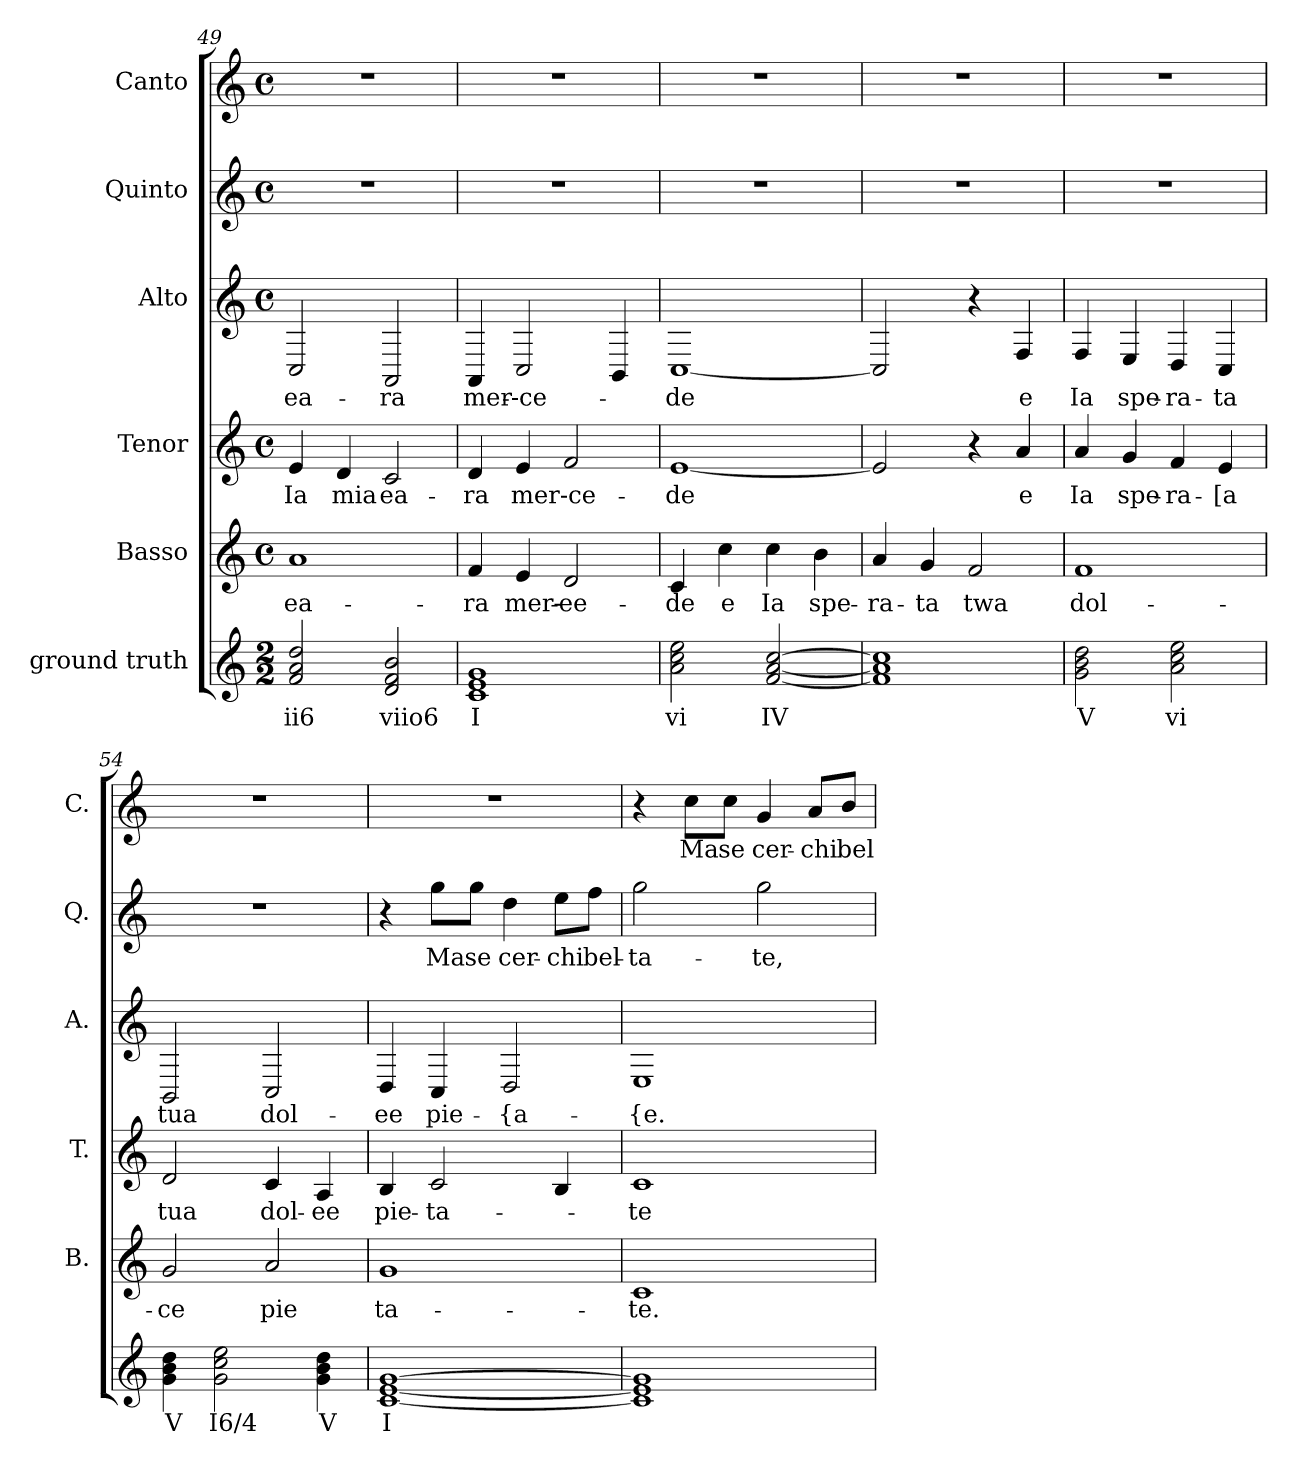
**kern	**text	**kern	**text	**kern	**text	**kern	**text	**kern	**text	**kern	**text
*part6	*part6	*part5	*part5	*part4	*part4	*part3	*part3	*part2	*part2	*part1	*part1
*staff6	*staff6	*staff5	*staff5	*staff4	*staff4	*staff3	*staff3	*staff2	*staff2	*staff1	*staff1
*I"ground truth	*	*I"Basso	*	*I"Tenor	*	*I"Alto	*	*I"Quinto	*	*I"Canto	*
*	*	*I'B.	*	*I'T.	*	*I'A.	*	*I'Q.	*	*I'C.	*
*	*	*clefG2	*	*clefG2	*	*clefG2	*	*clefG2	*	*clefG2	*
*k[]	*	*k[]	*	*k[]	*	*k[]	*	*k[]	*	*k[]	*
*M2/2	*	*M4/4	*	*M4/4	*	*M4/4	*	*M4/4	*	*M4/4	*
*	*	*met(c)	*	*met(c)	*	*met(c)	*	*met(c)	*	*met(c)	*
=49	=49	=49	=49	=49	=49	=49	=49	=49	=49	=49	=49
!	!	!	!LO:LY:b	!	!	!	!	!	!	!	!
!	!	!	!	!	!LO:LY:b	!	!	!	!	!	!
!	!	!	!	!	!	!	!LO:LY:b	!	!	!	!
2f 2a 2dd	ii6	1a	-ea-	4e/	-Ia	2C/	-ea-	1r	.	1r	.
!	!	!	!	!	!LO:LY:b	!	!	!	!	!	!
.	.	.	.	4d/	-mia	.	.	.	.	.	.
!	!	!	!	!	!LO:LY:b	!	!	!	!	!	!
!	!	!	!	!	!	!	!LO:LY:b	!	!	!	!
2d 2f 2b	viio6	.	.	2c/	-ea-	2AA/	-ra	.	.	.	.
=50	=50	=50	=50	=50	=50	=50	=50	=50	=50	=50	=50
!	!	!	!LO:LY:b	!	!	!	!	!	!	!	!
!	!	!	!	!	!LO:LY:b	!	!	!	!	!	!
!	!	!	!	!	!	!	!LO:LY:b	!	!	!	!
1c 1e 1g	I	4f/	-ra	4d/	-ra	4AA/	-mer-	1r	.	1r	.
!	!	!	!LO:LY:b	!	!	!	!	!	!	!	!
!	!	!	!	!	!LO:LY:b	!	!	!	!	!	!
!	!	!	!	!	!	!	!LO:LY:b	!	!	!	!
.	.	4e/	-mer---	4e/	-mer-ce-	2C/	--ce-	.	.	.	.
!	!	!	!LO:LY:b	!	!	!	!	!	!	!	!
.	.	2d/	-ee-	2f/	.	.	.	.	.	.	.
.	.	.	.	.	.	4BB/	.	.	.	.	.
=51	=51	=51	=51	=51	=51	=51	=51	=51	=51	=51	=51
!	!	!	!LO:LY:b	!	!	!	!	!	!	!	!
!	!	!	!	!	!LO:LY:b	!	!	!	!	!	!
!	!	!	!	!	!	!	!LO:LY:b	!	!	!	!
2a 2cc 2ee	vi	4c/	-de	[1e	-de	[1C	-de	1r	.	1r	.
!	!	!	!LO:LY:b	!	!	!	!	!	!	!	!
.	.	4cc\	-e	.	.	.	.	.	.	.	.
!	!	!	!LO:LY:b	!	!	!	!	!	!	!	!
[2f [2a [2cc	IV	4cc\	-Ia	.	.	.	.	.	.	.	.
!	!	!	!LO:LY:b	!	!	!	!	!	!	!	!
.	.	4b\	-spe-	.	.	.	.	.	.	.	.
!!LO:LB:g=z
=52	=52	=52	=52	=52	=52	=52	=52	=52	=52	=52	=52
!	!	!	!LO:LY:b	!	!	!	!	!	!	!	!
1f] 1a] 1cc]	.	4a/	-ra-	2e/]	.	2C/]	.	1r	.	1r	.
!	!	!	!LO:LY:b	!	!	!	!	!	!	!	!
.	.	4g/	-ta	.	.	.	.	.	.	.	.
!	!	!	!LO:LY:b	!	!	!	!	!	!	!	!
.	.	2f/	-twa	4r	.	4r	.	.	.	.	.
!	!	!	!	!	!LO:LY:b	!	!	!	!	!	!
!	!	!	!	!	!	!	!LO:LY:b	!	!	!	!
.	.	.	.	4a/	-e	4F/	-e	.	.	.	.
=53	=53	=53	=53	=53	=53	=53	=53	=53	=53	=53	=53
!	!	!	!LO:LY:b	!	!	!	!	!	!	!	!
!	!	!	!	!	!LO:LY:b	!	!	!	!	!	!
!	!	!	!	!	!	!	!LO:LY:b	!	!	!	!
2g 2b 2dd	V	1f	-dol-	4a/	-Ia	4F/	-Ia	1r	.	1r	.
!	!	!	!	!	!LO:LY:b	!	!	!	!	!	!
!	!	!	!	!	!	!	!LO:LY:b	!	!	!	!
.	.	.	.	4g/	-spe-	4E/	-spe-	.	.	.	.
!	!	!	!	!	!LO:LY:b	!	!	!	!	!	!
!	!	!	!	!	!	!	!LO:LY:b	!	!	!	!
2a 2cc 2ee	vi	.	.	4f/	-ra-	4D/	-ra-	.	.	.	.
!	!	!	!	!	!LO:LY:b	!	!	!	!	!	!
!	!	!	!	!	!	!	!LO:LY:b	!	!	!	!
.	.	.	.	4e/	-[a	4C/	-ta	.	.	.	.
=54	=54	=54	=54	=54	=54	=54	=54	=54	=54	=54	=54
!	!	!	!LO:LY:b	!	!	!	!	!	!	!	!
!	!	!	!	!	!LO:LY:b	!	!	!	!	!	!
!	!	!	!	!	!	!	!LO:LY:b	!	!	!	!
4g 4b 4dd	V	2g/	-ce	2d/	-tua	2BB/	-tua	1r	.	1r	.
2g 2cc 2ee	I6/4	.	.	.	.	.	.	.	.	.	.
!	!	!	!LO:LY:b	!	!	!	!	!	!	!	!
!	!	!	!	!	!LO:LY:b	!	!	!	!	!	!
!	!	!	!	!	!	!	!LO:LY:b	!	!	!	!
.	.	2a/	-pie	4c/	-dol-	2C/	-dol-	.	.	.	.
!	!	!	!	!	!LO:LY:b	!	!	!	!	!	!
4g 4b 4dd	V	.	.	4A/	-ee	.	.	.	.	.	.
=55	=55	=55	=55	=55	=55	=55	=55	=55	=55	=55	=55
!	!	!	!LO:LY:b	!	!	!	!	!	!	!	!
!	!	!	!	!	!LO:LY:b	!	!	!	!	!	!
!	!	!	!	!	!	!	!LO:LY:b	!	!	!	!
[1c [1e [1g	I	1g	-ta-	4B/	-pie-	4D/	-ee	4r	.	1r	.
!	!	!	!	!	!LO:LY:b	!	!	!	!	!	!
!	!	!	!	!	!	!	!LO:LY:b	!	!	!	!
!	!	!	!	!	!	!	!	!	!LO:LY:b	!	!
.	.	.	.	2c/	-ta-	4C/	-pie-	8gg\L	-Ma	.	.
!	!	!	!	!	!	!	!	!	!LO:LY:b	!	!
.	.	.	.	.	.	.	.	8gg\J	-se	.	.
!	!	!	!	!	!	!	!LO:LY:b	!	!	!	!
!	!	!	!	!	!	!	!	!	!LO:LY:b	!	!
.	.	.	.	.	.	2D/	-{a-	4dd\	-cer-	.	.
!	!	!	!	!	!	!	!	!	!LO:LY:b	!	!
.	.	.	.	4B/	.	.	.	8ee\L	-chi	.	.
!	!	!	!	!	!	!	!	!	!LO:LY:b	!	!
.	.	.	.	.	.	.	.	8ff\J	-bel-	.	.
=56	=56	=56	=56	=56	=56	=56	=56	=56	=56	=56	=56
!	!	!	!LO:LY:b	!	!	!	!	!	!	!	!
!	!	!	!	!	!LO:LY:b	!	!	!	!	!	!
!	!	!	!	!	!	!	!LO:LY:b	!	!	!	!
!	!	!	!	!	!	!	!	!	!LO:LY:b	!	!
1c] 1e] 1g]	.	1c	-te.	1c	-te-	1E	-{e.	2gg\	-ta-	4r	.
!	!	!	!	!	!	!	!	!	!	!	!LO:LY:b
.	.	.	.	.	.	.	.	.	.	8cc\L	-Ma
!	!	!	!	!	!	!	!	!	!	!	!LO:LY:b
.	.	.	.	.	.	.	.	.	.	8cc\J	-se
!	!	!	!	!	!	!	!	!	!LO:LY:b	!	!
!	!	!	!	!	!	!	!	!	!	!	!LO:LY:b
.	.	.	.	.	.	.	.	2gg\	-te,	4g/	-cer-
!	!	!	!	!	!	!	!	!	!	!	!LO:LY:b
.	.	.	.	.	.	.	.	.	.	8a/L	-chi
!	!	!	!	!	!	!	!	!	!	!	!LO:LY:b
.	.	.	.	.	.	.	.	.	.	8b\J	-bel-
=	=	=	=	=	=	=	=	=	=	=	=
*-	*-	*-	*-	*-	*-	*-	*-	*-	*-	*-	*-
